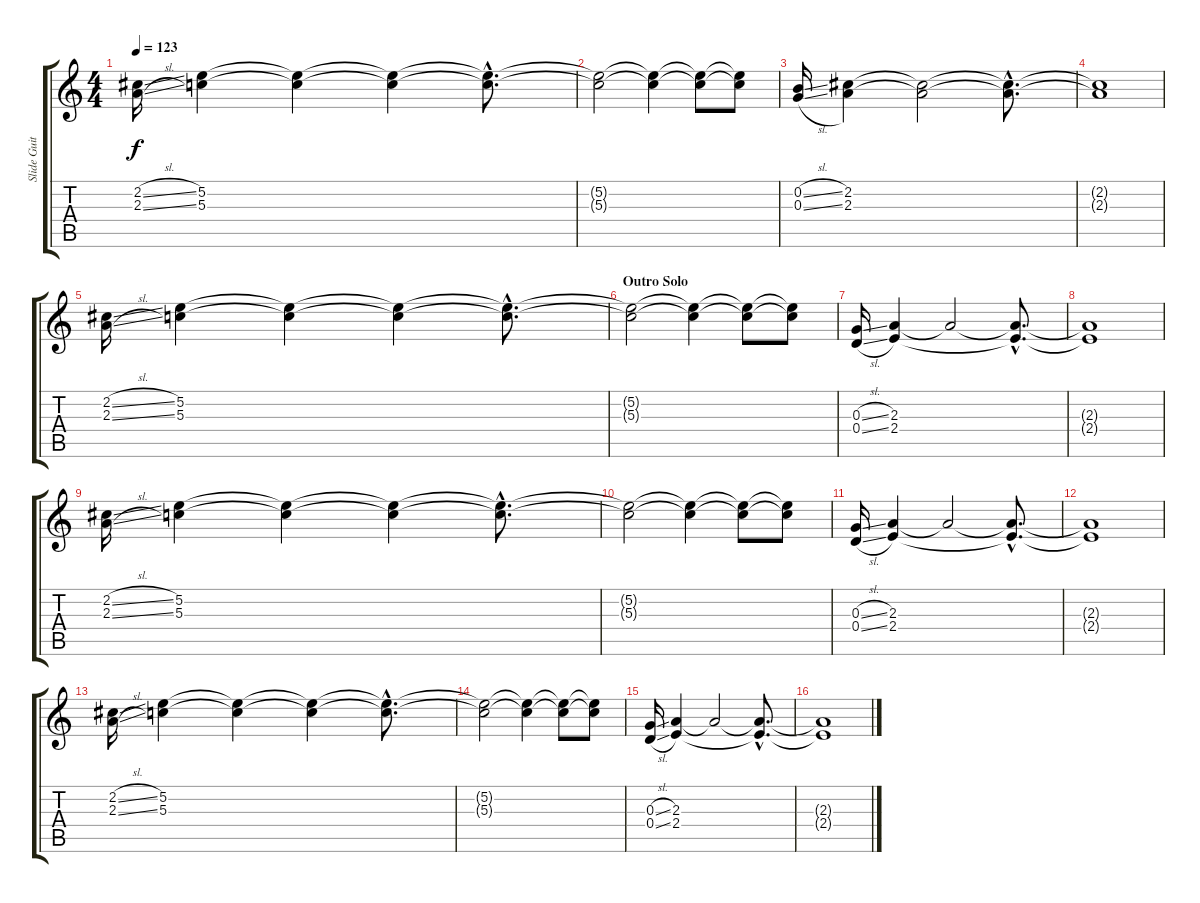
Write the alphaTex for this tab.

\track ("Slide Guitar" "Slide Guit") {instrument distortionguitar}
\staff {score tabs}
\tuning (E4 B3 G3 D3 A2 E2) {hide}
\ts (4 4)
\tempo 123
\clef g2
\ks c
(2.2{sl} 2.3{sl}).16{dy f} (5.2 5.3).4 (5.2{t} 5.3{t}).4 (5.2{t} 5.3{t}).4 (5.2{hac t} 5.3{hac t}).8{d} |
(5.2{t} 5.3{t}).2 (5.2{t} 5.3{t}).4 (5.2{t} 5.3{t}).8 (5.2{t} 5.3{t}).8 |
(0.2{sl} 0.3{sl}).16 (2.2 2.3).4 (2.2{t} 2.3{t}).2 (2.2{hac t} 2.3{hac t}).8{d} |
(2.2{t} 2.3{t}).1 |
(2.2{sl} 2.3{sl}).16 (5.2 5.3).4 (5.2{t} 5.3{t}).4 (5.2{t} 5.3{t}).4 (5.2{hac t} 5.3{hac t}).8{d} |
\section ("" "Outro Solo")
(5.2{t} 5.3{t}).2 (5.2{t} 5.3{t}).4 (5.2{t} 5.3{t}).8 (5.2{t} 5.3{t}).8 |
(0.3{sl} 0.4{sl}).16 (2.3 2.4).4 2.3{t}.2 (2.3{hac t} 2.4{hac t}).8{d} |
(2.3{t} 2.4{t}).1 |
(2.2{sl} 2.3{sl}).16 (5.2 5.3).4 (5.2{t} 5.3{t}).4 (5.2{t} 5.3{t}).4 (5.2{hac t} 5.3{hac t}).8{d} |
(5.2{t} 5.3{t}).2 (5.2{t} 5.3{t}).4 (5.2{t} 5.3{t}).8 (5.2{t} 5.3{t}).8 |
(0.3{sl} 0.4{sl}).16 (2.3 2.4).4 2.3{t}.2 (2.3{hac t} 2.4{hac t}).8{d} |
(2.3{t} 2.4{t}).1 |
(2.2{sl} 2.3{sl}).16 (5.2 5.3).4 (5.2{t} 5.3{t}).4 (5.2{t} 5.3{t}).4 (5.2{hac t} 5.3{hac t}).8{d} |
(5.2{t} 5.3{t}).2 (5.2{t} 5.3{t}).4 (5.2{t} 5.3{t}).8 (5.2{t} 5.3{t}).8 |
(0.3{sl} 0.4{sl}).16 (2.3 2.4).4 2.3{t}.2 (2.3{hac t} 2.4{hac t}).8{d} |
(2.3{t} 2.4{t}).1
